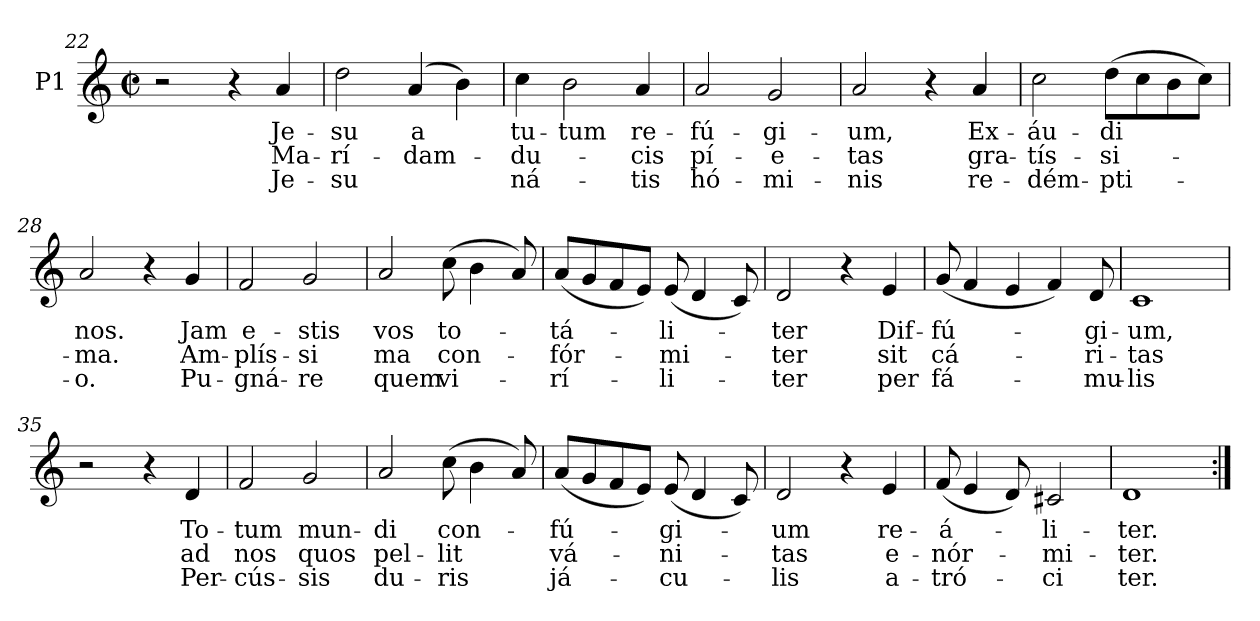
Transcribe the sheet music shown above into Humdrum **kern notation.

**kern	**text	**text	**text
*part1	*part1	*part1	*part1
*staff1	*staff1	*staff1	*staff1
*I"P1	*	*	*
*clefG2	*	*	*
*k[]	*	*	*
*C:	*	*	*
*M2/2	*	*	*
*met(c|)	*	*	*
=22	=22	=22	=22
2r	.	.	.
4r	.	.	.
!	!LO:LY:b:color=#000000	!LO:LY:b:color=#000000	!LO:LY:b:color=#000000
4ai/	Je-	Ma-	Je-
=23	=23	=23	=23
!	!LO:LY:b:color=#000000	!LO:LY:b:color=#000000	!LO:LY:b:color=#000000
2ddi\	-su	-rí-	-su
!	!LO:LY:b:color=#000000	!LO:LY:b:color=#000000	!
(4ai/	-a	dam-	.
4bi\)	.	.	.
=24	=24	=24	=24
!	!LO:LY:b:color=#000000	!LO:LY:b:color=#000000	!LO:LY:b:color=#000000
4cci\	tu-	du-	-ná-
!	!LO:LY:b:color=#000000	!	!
2bi\	-tum	.	.
!	!LO:LY:b:color=#000000	!LO:LY:b:color=#000000	!LO:LY:b:color=#000000
4ai/	re-	-cis	-tis
=25	=25	=25	=25
!	!LO:LY:b:color=#000000	!LO:LY:b:color=#000000	!LO:LY:b:color=#000000
2ai/	-fú-	pí-	hó-
!	!LO:LY:b:color=#000000	!LO:LY:b:color=#000000	!LO:LY:b:color=#000000
2gi/	-gi-	-e-	-mi-
!!LO:LB:g=z
=26	=26	=26	=26
!	!LO:LY:b:color=#000000	!LO:LY:b:color=#000000	!LO:LY:b:color=#000000
2ai/	-um,	-tas	-nis
4r	.	.	.
!	!LO:LY:b:color=#000000	!LO:LY:b:color=#000000	!LO:LY:b:color=#000000
4ai/	Ex-	gra-	re-
=27	=27	=27	=27
!	!LO:LY:b:color=#000000	!LO:LY:b:color=#000000	!LO:LY:b:color=#000000
2cci\	-áu-	-tís-	-dém-
!	!LO:LY:b:color=#000000	!LO:LY:b:color=#000000	!LO:LY:b:color=#000000
(8ddi\L	-di	-si-	-pti-
8cci\	.	.	.
8bi\	.	.	.
8cci\J)	.	.	.
=28	=28	=28	=28
!	!LO:LY:b:color=#000000	!LO:LY:b:color=#000000	!LO:LY:b:color=#000000
2ai/	nos.	-ma.	-o.
4r	.	.	.
!	!LO:LY:b:color=#000000	!LO:LY:b:color=#000000	!LO:LY:b:color=#000000
4gi/	Jam	Am-	Pu-
=29	=29	=29	=29
!	!LO:LY:b:color=#000000	!LO:LY:b:color=#000000	!LO:LY:b:color=#000000
2fi/	e-	-plís-	-gná-
!	!LO:LY:b:color=#000000	!LO:LY:b:color=#000000	!LO:LY:b:color=#000000
2gi/	-stis	-si	-re
=30	=30	=30	=30
!	!LO:LY:b:color=#000000	!LO:LY:b:color=#000000	!LO:LY:b:color=#000000
2ai/	vos	ma	quem
!	!LO:LY:b:color=#000000	!LO:LY:b:color=#000000	!LO:LY:b:color=#000000
(8cci\	to-	con-	vi-
4bi\	.	.	.
8ai/)	.	.	.
=31	=31	=31	=31
!	!LO:LY:b:color=#000000	!LO:LY:b:color=#000000	!LO:LY:b:color=#000000
(8ai/L	-tá-	-fór-	-rí-
8gi/	.	.	.
8fi/	.	.	.
8ei/J)	.	.	.
!	!LO:LY:b:color=#000000	!LO:LY:b:color=#000000	!LO:LY:b:color=#000000
(8ei/	-li-	-mi-	-li-
4di/	.	.	.
8ci/)	.	.	.
!!LO:LB:g=z
=32	=32	=32	=32
!	!LO:LY:b:color=#000000	!LO:LY:b:color=#000000	!LO:LY:b:color=#000000
2di/	-ter	-ter	-ter
4r	.	.	.
!	!LO:LY:b:color=#000000	!LO:LY:b:color=#000000	!LO:LY:b:color=#000000
4ei/	Dif-	sit	per
=33	=33	=33	=33
!	!LO:LY:b:color=#000000	!LO:LY:b:color=#000000	!LO:LY:b:color=#000000
(8gi/	-fú-	cá-	fá-
4fi/	.	.	.
4ei/	.	.	.
4fi/)	.	.	.
!	!LO:LY:b:color=#000000	!LO:LY:b:color=#000000	!LO:LY:b:color=#000000
8di/	-gi-	-ri-	-mu-
=34	=34	=34	=34
!	!LO:LY:b:color=#000000	!LO:LY:b:color=#000000	!LO:LY:b:color=#000000
1ci	-um,	-tas	-lis
=35	=35	=35	=35
2r	.	.	.
4r	.	.	.
!	!LO:LY:b:color=#000000	!LO:LY:b:color=#000000	!LO:LY:b:color=#000000
4di/	To-	ad	Per-
=36	=36	=36	=36
!	!LO:LY:b:color=#000000	!LO:LY:b:color=#000000	!LO:LY:b:color=#000000
2fi/	-tum	nos	-cús-
!	!LO:LY:b:color=#000000	!LO:LY:b:color=#000000	!LO:LY:b:color=#000000
2gi/	mun-	quos	-sis
!!LO:LB:g=z
=37	=37	=37	=37
!	!LO:LY:b:color=#000000	!LO:LY:b:color=#000000	!LO:LY:b:color=#000000
2ai/	-di	pel-	du-
!	!LO:LY:b:color=#000000	!LO:LY:b:color=#000000	!LO:LY:b:color=#000000
(8cci\	con-	-lit	-ris
4bi\	.	.	.
8ai/)	.	.	.
=38	=38	=38	=38
!	!LO:LY:b:color=#000000	!LO:LY:b:color=#000000	!LO:LY:b:color=#000000
(8ai/L	-fú-	vá-	já-
8gi/	.	.	.
8fi/	.	.	.
8ei/J)	.	.	.
!	!LO:LY:b:color=#000000	!LO:LY:b:color=#000000	!LO:LY:b:color=#000000
(8ei/	-gi-	-ni-	-cu-
4di/	.	.	.
8ci/)	.	.	.
=39	=39	=39	=39
!	!LO:LY:b:color=#000000	!LO:LY:b:color=#000000	!LO:LY:b:color=#000000
2di/	-um	-tas	-lis
4r	.	.	.
!	!LO:LY:b:color=#000000	!LO:LY:b:color=#000000	!LO:LY:b:color=#000000
4ei/	re-	e-	a-
=40	=40	=40	=40
!	!LO:LY:b:color=#000000	!LO:LY:b:color=#000000	!LO:LY:b:color=#000000
(8fi/	-á-	-nór-	-tró-
4ei/	.	.	.
8di/)	.	.	.
!	!LO:LY:b:color=#000000	!LO:LY:b:color=#000000	!LO:LY:b:color=#000000
2c#Xi/	-li-	-mi-	-ci
=41	=41	=41	=41
!	!LO:LY:b:color=#000000	!LO:LY:b:color=#000000	!LO:LY:b:color=#000000
1di	-ter.	-ter.	ter.
=:|!	=:|!	=:|!	=:|!
*-	*-	*-	*-
